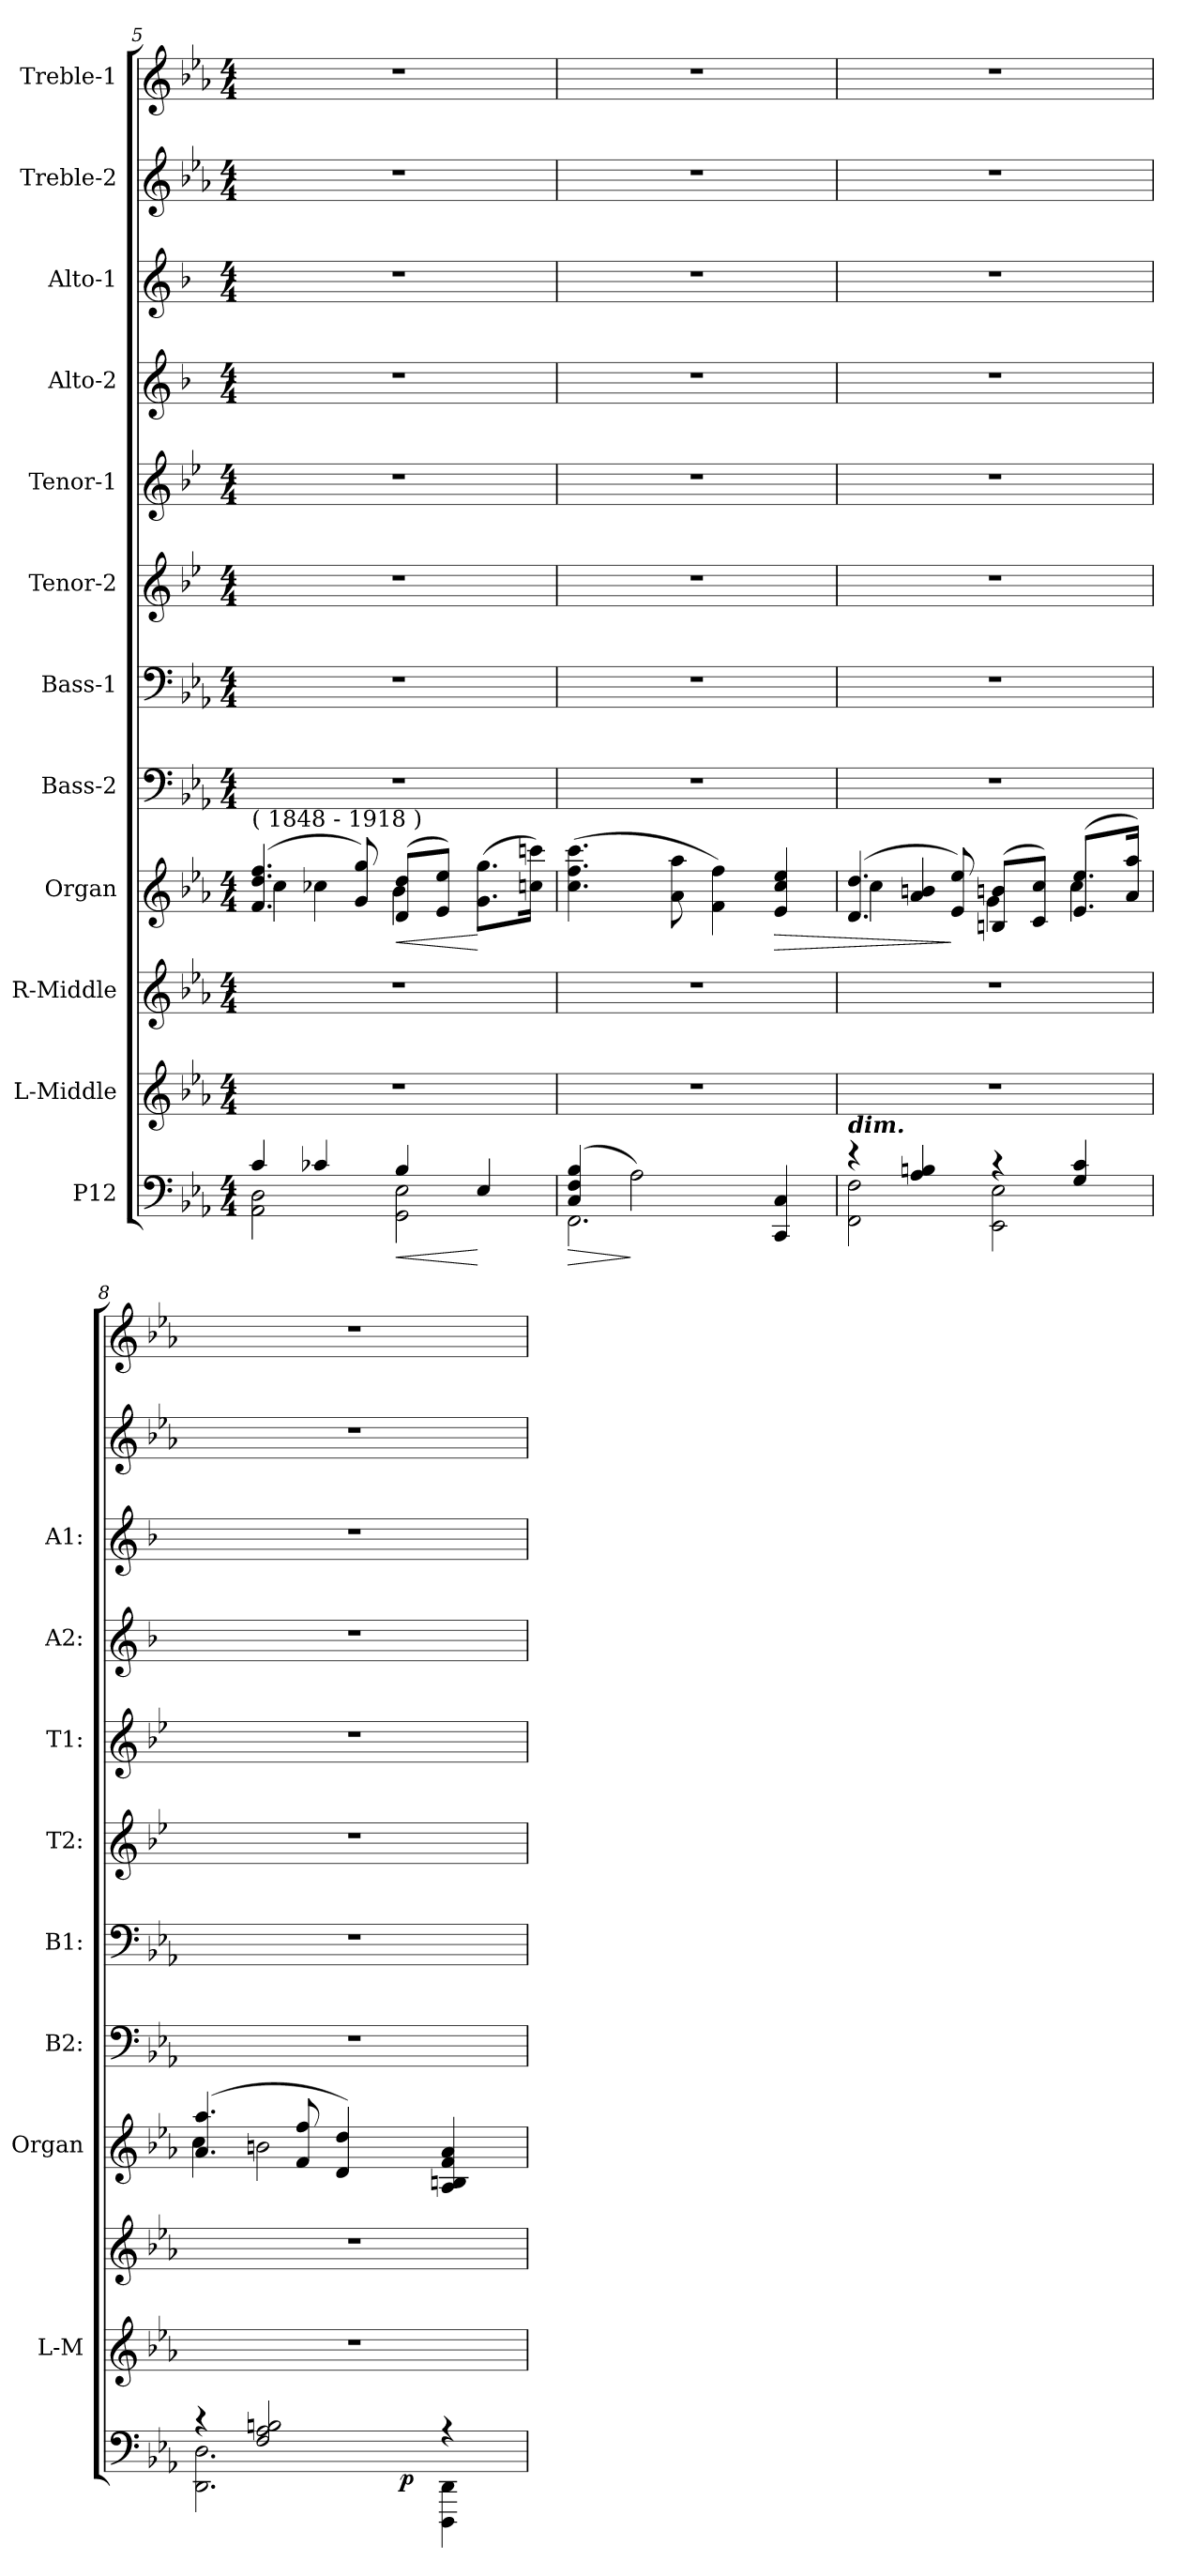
**kern	**dynam	**kern	**kern	**kern	**dynam	**kern	**kern	**kern	**kern	**kern	**kern	**kern	**kern
*part12	*part12	*part11	*part10	*part9	*part9	*part8	*part7	*part6	*part5	*part4	*part3	*part2	*part1
*staff12	*staff12	*staff11	*staff10	*staff9	*staff9	*staff8	*staff7	*staff6	*staff5	*staff4	*staff3	*staff2	*staff1
*I"P12	*	*I"L-Middle	*I"R-Middle	*I"Organ	*	*I"Bass-2	*I"Bass-1	*I"Tenor-2	*I"Tenor-1	*I"Alto-2	*I"Alto-1	*I"Treble-2	*I"Treble-1
*	*	*I'L-M	*	*I'Organ	*	*I'B2:	*I'B1:	*I'T2:	*I'T1:	*I'A2:	*I'A1:	*	*
*clefF4	*	*clefG2	*clefG2	*clefG2	*	*clefF4	*clefF4	*clefG2	*clefG2	*clefG2	*clefG2	*clefG2	*clefG2
*	*	*	*	*	*	*	*	*ITrd4c7	*ITrd4c7	*ITrd1c2	*ITrd1c2	*ITrd-7c-12	*ITrd-7c-12
*k[b-e-a-]	*	*k[b-e-a-]	*k[b-e-a-]	*k[b-e-a-]	*	*k[b-e-a-]	*k[b-e-a-]	*k[b-e-a-]	*k[b-e-a-]	*k[b-e-a-]	*k[b-e-a-]	*k[b-e-a-]	*k[b-e-a-]
*E-:	*	*E-:	*E-:	*E-:	*	*E-:	*E-:	*E-:	*E-:	*E-:	*E-:	*E-:	*E-:
*M4/4	*	*M4/4	*M4/4	*M4/4	*	*M4/4	*M4/4	*M4/4	*M4/4	*M4/4	*M4/4	*M4/4	*M4/4
=5	=5	=5	=5	=5	=5	=5	=5	=5	=5	=5	=5	=5	=5
*^	*	*	*	*^	*	*	*	*	*	*	*	*	*
!	!	!	!	!	!LO:TX:a:t=( 1848 - 1918 )	!	!	!	!	!	!	!	!	!	!
2AA-i\ 2Di	4ci/	.	1r	1r	(4.fi/ 4.ddi 4.ffi	4cci\	.	1r	1r	1r	1r	1r	1r	1r	1r
.	4c-Xi/	.	.	.	.	4cc-Xi\	.	.	.	.	.	.	.	.	.
.	.	.	.	.	8gi/ 8ggi)	.	.	.	.	.	.	.	.	.	.
!	!	!LO:HP:b	!	!	!	!	!LO:HP:b	!	!	!	!	!	!	!	!
2GGi\ 2E-i	4B-i/	<	.	.	(8di/ 8ddiL	4b-i\	<	.	.	.	.	.	.	.	.
.	.	.	.	.	8e-i/ 8ee-iJ)	.	.	.	.	.	.	.	.	.	.
.	4E-i/	[	.	.	(8.gi\ 8.ggiL	4ryy	[	.	.	.	.	.	.	.	.
.	.	.	.	.	16ccni\ 16cccniJk)	.	.	.	.	.	.	.	.	.	.
*	*	*	*	*	*v	*v	*	*	*	*	*	*	*	*	*
!!LO:LB:g=z
=6	=6	=6	=6	=6	=6	=6	=6	=6	=6	=6	=6	=6	=6	=6
!	!	!LO:HP:b	!	!	!	!	!	!	!	!	!	!	!	!
2.FFi\	(4Ci/ 4Fi 4B-i	>	1r	1r	(4.cci\ 4.ffi 4.ccci	.	1r	1r	1r	1r	1r	1r	1r	1r
.	2A-i\)	]	.	.	.	.	.	.	.	.	.	.	.	.
.	.	.	.	.	8a-i\ 8aa-i	.	.	.	.	.	.	.	.	.
.	.	.	.	.	4fi\ 4ffi)	.	.	.	.	.	.	.	.	.
!	!	!	!	!	!	!LO:HP:b	!	!	!	!	!	!	!	!
4CCi/ 4Ci	4ryy	.	.	.	4e-i/ 4cci 4ee-i	>	.	.	.	.	.	.	.	.
=7	=7	=7	=7	=7	=7	=7	=7	=7	=7	=7	=7	=7	=7	=7
*	*	*	*	*	*^	*	*	*	*	*	*	*	*	*
!LO:TX:a:Bi:t=dim.	!	!	!	!	!	!	!	!	!	!	!	!	!	!	!
4r	2FFi\ 2Fi	.	1r	1r	(4.di/ 4.ddi	4cci\	.	1r	1r	1r	1r	1r	1r	1r	1r
4A-i/ 4Bni	.	.	.	.	.	4a-i/ 4bni	.	.	.	.	.	.	.	.	.
.	.	.	.	.	8e-i/ 8ee-i)	.	]	.	.	.	.	.	.	.	.
4r	2EE-i\ 2E-i	.	.	.	(8Bni/ 8bniL	4gi\	.	.	.	.	.	.	.	.	.
.	.	.	.	.	8ci/ 8cciJ)	.	.	.	.	.	.	.	.	.	.
4Gi/ 4ci	.	.	.	.	(8.e-i/ 8.ee-iL	4cci\	.	.	.	.	.	.	.	.	.
.	.	.	.	.	16a-i/ 16aa-iJk)	.	.	.	.	.	.	.	.	.	.
=8	=8	=8	=8	=8	=8	=8	=8	=8	=8	=8	=8	=8	=8	=8	=8
*	*^	*	*	*	*	*	*	*	*	*	*	*	*	*	*
4r	2.DDi\ 2.Di	2ryy	.	1r	1r	(4.a-i/ 4.aa-i	4cci\	.	1r	1r	1r	1r	1r	1r	1r	1r
2Fi/ 2A-i 2Bni	.	.	.	.	.	.	2bni\	.	.	.	.	.	.	.	.	.
.	.	.	.	.	.	8fi/ 8ffi	.	.	.	.	.	.	.	.	.	.
.	.	16ryy	.	.	.	4di/ 4ddi)	.	.	.	.	.	.	.	.	.	.
.	.	32ryy	.	.	.	.	.	.	.	.	.	.	.	.	.	.
.	.	64ryy	.	.	.	.	.	.	.	.	.	.	.	.	.	.
.	.	128ryy	.	.	.	.	.	.	.	.	.	.	.	.	.	.
.	.	1024ryy	.	.	.	.	.	.	.	.	.	.	.	.	.	.
.	.	4ryy	p	.	.	.	.	.	.	.	.	.	.	.	.	.
4r	4DDDi\ 4DDi	.	.	.	.	4A-i/ 4Bni 4fi 4a-i	4ryy	.	.	.	.	.	.	.	.	.
.	.	8ryy	.	.	.	.	.	.	.	.	.	.	.	.	.	.
.	.	256..ryy	.	.	.	.	.	.	.	.	.	.	.	.	.	.
*v	*v	*v	*	*	*	*v	*v	*	*	*	*	*	*	*	*	*
=	=	=	=	=	=	=	=	=	=	=	=	=	=
*-	*-	*-	*-	*-	*-	*-	*-	*-	*-	*-	*-	*-	*-
